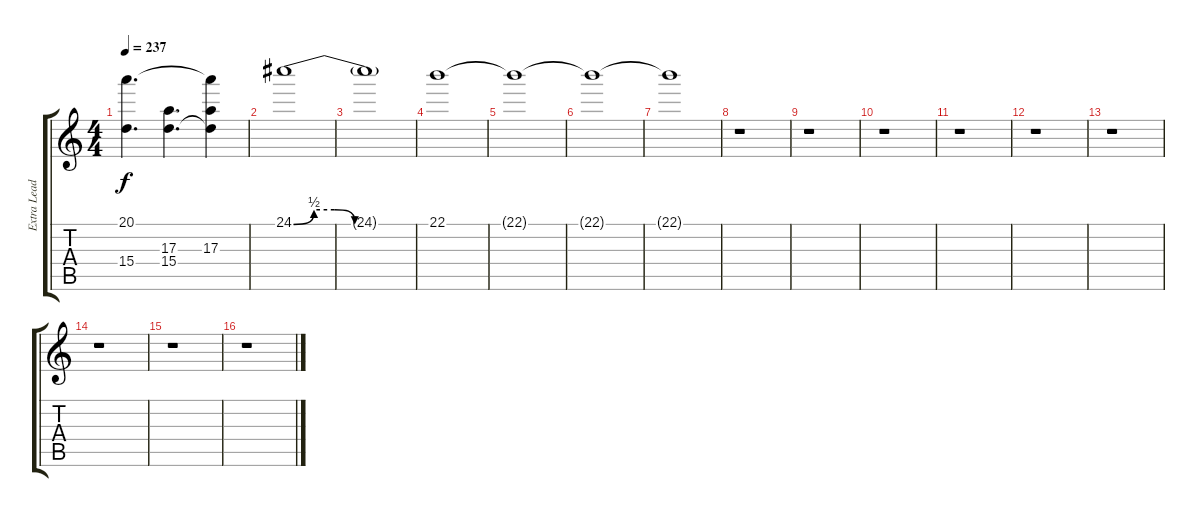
\track ("Extra Lead" "Extra Lead") {instrument distortionguitar}
\staff {score tabs}
\tuning (Db4 Ab3 E3 B2 Gb2 B1) {hide}
\ts (4 4)
\tempo 237
\clef g2
\ks c
(20.1 15.4{t}).4{d dy f} (17.3{t} 15.4).4{d} (20.1{t} 17.3 15.4{t}).4 |
24.1{be (custom 0 0 10 2 20 2 30 0 60 0)}.1 |
24.1{t}.1 |
22.1.1 |
22.1{t}.1 |
22.1{t}.1 |
22.1{t}.1 |
r.1 |
r.1 |
r.1 |
r.1 |
r.1 |
r.1 |
r.1 |
r.1 |
r.1
